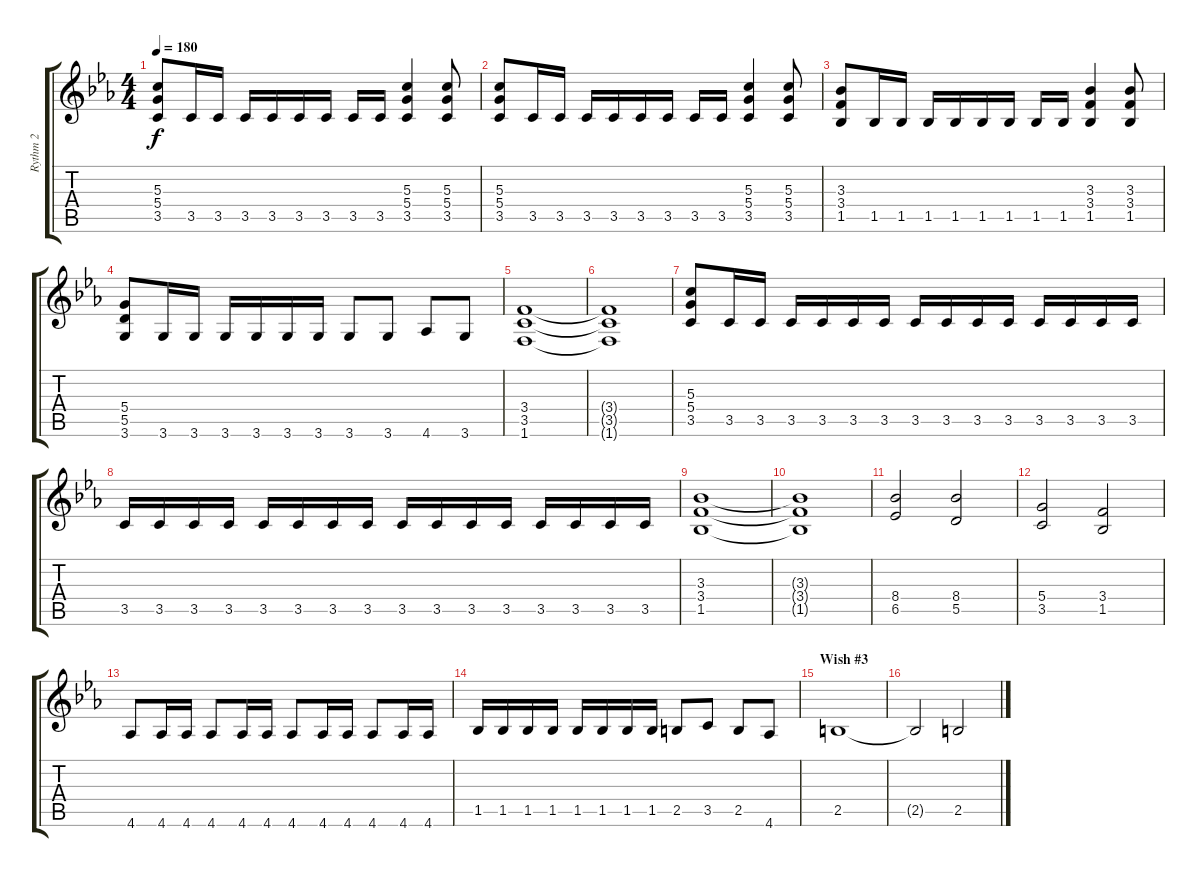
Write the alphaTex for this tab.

\track ("Rythm 2" "Rythm 2") {instrument distortionguitar}
\staff {score tabs}
\tuning (E4 B3 G3 D3 A2 E2) {hide}
\ts (4 4)
\tempo 180
\clef g2
\ks eb
(5.3 5.4 3.5).8{dy f} 3.5.16 3.5.16 3.5.16 3.5.16 3.5.16 3.5.16 3.5.16 3.5.16 (5.3 5.4 3.5).4 (5.3 5.4 3.5).8 |
(5.3 5.4 3.5).8 3.5.16 3.5.16 3.5.16 3.5.16 3.5.16 3.5.16 3.5.16 3.5.16 (5.3 5.4 3.5).4 (5.3 5.4 3.5).8 |
(3.3 3.4 1.5).8 1.5.16 1.5.16 1.5.16 1.5.16 1.5.16 1.5.16 1.5.16 1.5.16 (3.3 3.4 1.5).4 (3.3 3.4 1.5).8 |
(5.4 5.5 3.6).8 3.6.16 3.6.16 3.6.16 3.6.16 3.6.16 3.6.16 3.6.8 3.6.8 4.6.8 3.6.8 |
(3.4 3.5 1.6).1 |
(3.4{t} 3.5{t} 1.6{t}).1 |
(5.3 5.4 3.5).8 3.5.16 3.5.16 3.5.16 3.5.16 3.5.16 3.5.16 3.5.16 3.5.16 3.5.16 3.5.16 3.5.16 3.5.16 3.5.16 3.5.16 |
3.5.16 3.5.16 3.5.16 3.5.16 3.5.16 3.5.16 3.5.16 3.5.16 3.5.16 3.5.16 3.5.16 3.5.16 3.5.16 3.5.16 3.5.16 3.5.16 |
(3.3 3.4 1.5).1 |
(3.3{t} 3.4{t} 1.5{t}).1 |
(8.4 6.5).2 (8.4 5.5).2 |
(5.4 3.5).2 (3.4 1.5).2 |
4.6.8 4.6.16 4.6.16 4.6.8 4.6.16 4.6.16 4.6.8 4.6.16 4.6.16 4.6.8 4.6.16 4.6.16 |
1.5.16 1.5.16 1.5.16 1.5.16 1.5.16 1.5.16 1.5.16 1.5.16 2.5.8 3.5.8 2.5.8 4.6.8 |
\section ("" "Wish #3")
2.5.1 |
2.5{t}.2 2.5.2
